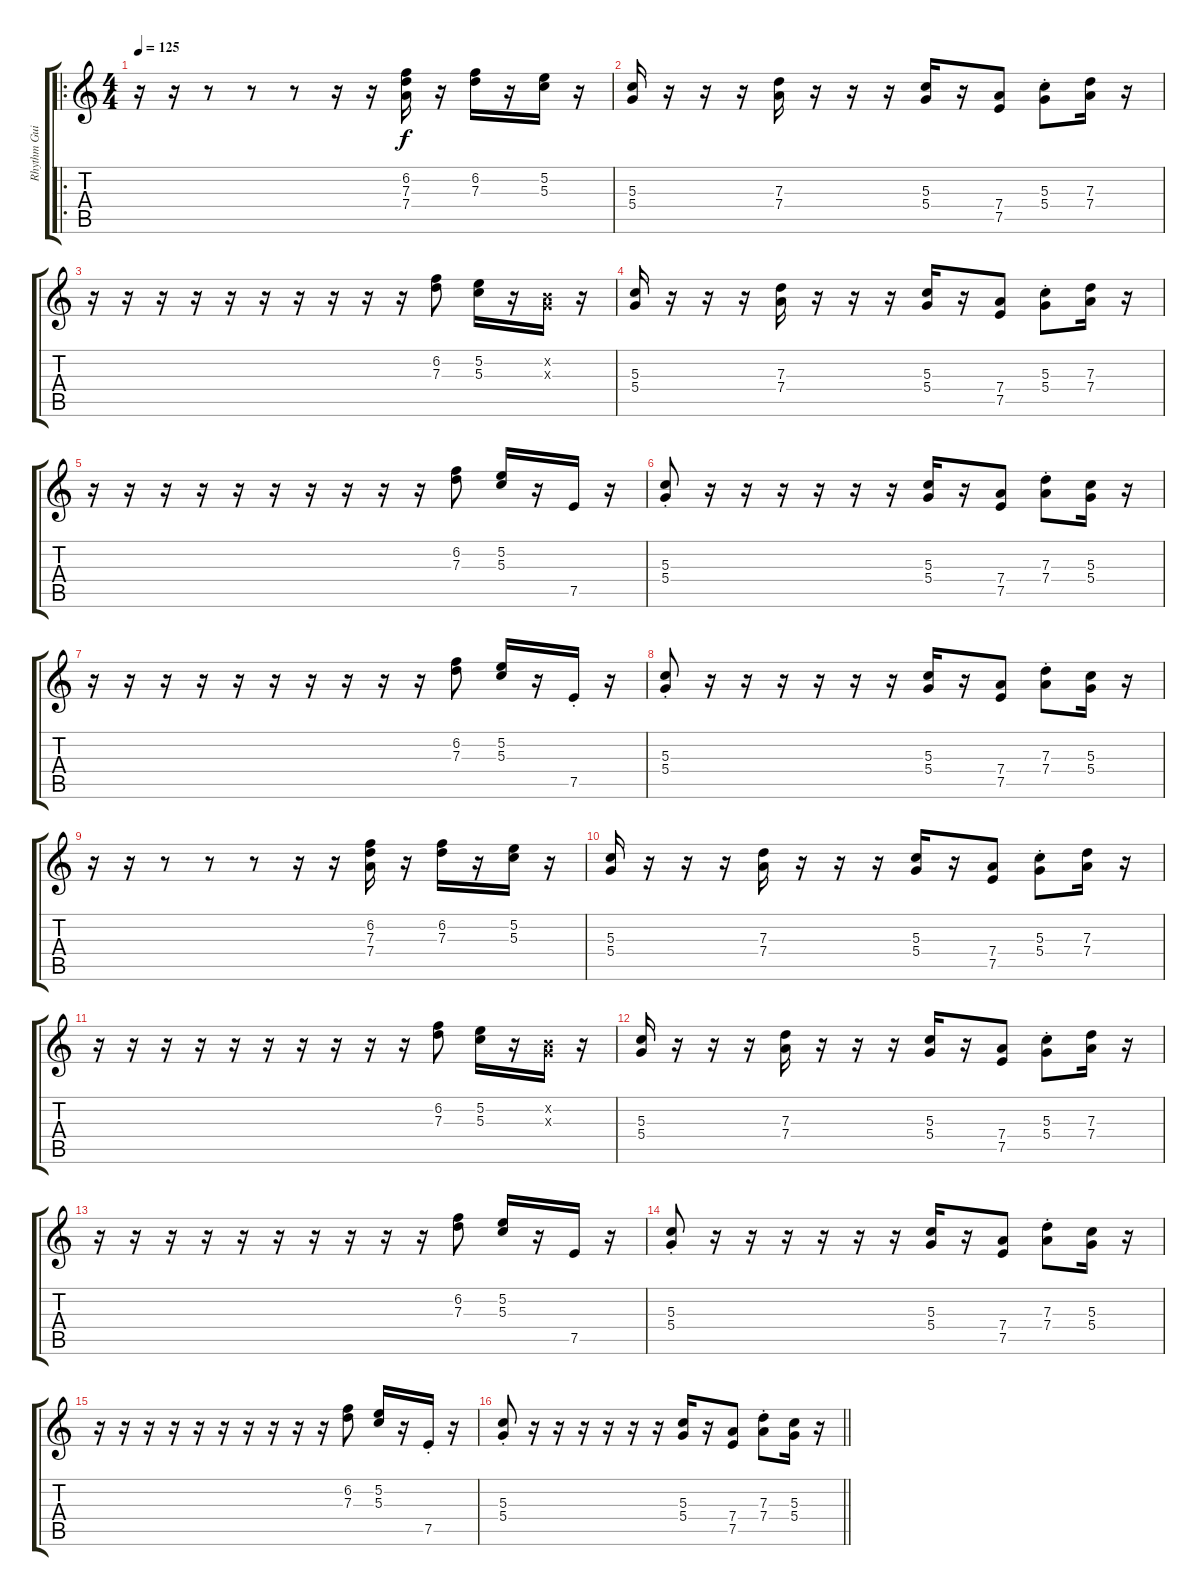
\track ("Rhythm Guitar" "Rhythm Gui") {instrument electricguitarmuted}
\staff {score tabs}
\tuning (E4 B3 G3 D3 A2 E2) {hide}
\ro
\ts (4 4)
\tempo 125
\clef g2
\ks c
r.16{dy f} r.16 r.8 r.8 r.8 r.16 r.16 (6.2 7.3 7.4).16 r.16 (6.2 7.3).16 r.16 (5.2 5.3).16 r.16 |
(5.3 5.4).16 r.16 r.16 r.16 (7.3 7.4).16 r.16 r.16 r.16 (5.3 5.4).16 r.16 (7.4 7.5).8 (5.3 5.4{st}).8 (7.3 7.4).16 r.16 |
r.16 r.16 r.16 r.16 r.16 r.16 r.16 r.16 r.16 r.16 (6.2 7.3).8 (5.2 5.3).16 r.16 (0.2{x} 0.3{x}).16 r.16 |
(5.3 5.4).16 r.16 r.16 r.16 (7.3 7.4).16 r.16 r.16 r.16 (5.3 5.4).16 r.16 (7.4 7.5).8 (5.3 5.4{st}).8 (7.3 7.4).16 r.16 |
r.16 r.16 r.16 r.16 r.16 r.16 r.16 r.16 r.16 r.16 (6.2 7.3).8 (5.2 5.3).16 r.16 7.5.16 r.16 |
(5.3{st} 5.4{st}).8 r.16 r.16 r.16 r.16 r.16 r.16 (5.3 5.4).16 r.16 (7.4 7.5).8 (7.3 7.4{st}).8 (5.3 5.4).16 r.16 |
r.16 r.16 r.16 r.16 r.16 r.16 r.16 r.16 r.16 r.16 (6.2 7.3).8 (5.2 5.3).16 r.16 7.5{st}.16 r.16 |
(5.3{st} 5.4{st}).8 r.16 r.16 r.16 r.16 r.16 r.16 (5.3 5.4).16 r.16 (7.4 7.5).8 (7.3 7.4{st}).8 (5.3 5.4).16 r.16 |
r.16 r.16 r.8 r.8 r.8 r.16 r.16 (6.2 7.3 7.4).16 r.16 (6.2 7.3).16 r.16 (5.2 5.3).16 r.16 |
(5.3 5.4).16 r.16 r.16 r.16 (7.3 7.4).16 r.16 r.16 r.16 (5.3 5.4).16 r.16 (7.4 7.5).8 (5.3 5.4{st}).8 (7.3 7.4).16 r.16 |
r.16 r.16 r.16 r.16 r.16 r.16 r.16 r.16 r.16 r.16 (6.2 7.3).8 (5.2 5.3).16 r.16 (0.2{x} 0.3{x}).16 r.16 |
(5.3 5.4).16 r.16 r.16 r.16 (7.3 7.4).16 r.16 r.16 r.16 (5.3 5.4).16 r.16 (7.4 7.5).8 (5.3 5.4{st}).8 (7.3 7.4).16 r.16 |
r.16 r.16 r.16 r.16 r.16 r.16 r.16 r.16 r.16 r.16 (6.2 7.3).8 (5.2 5.3).16 r.16 7.5.16 r.16 |
(5.3{st} 5.4{st}).8 r.16 r.16 r.16 r.16 r.16 r.16 (5.3 5.4).16 r.16 (7.4 7.5).8 (7.3 7.4{st}).8 (5.3 5.4).16 r.16 |
r.16 r.16 r.16 r.16 r.16 r.16 r.16 r.16 r.16 r.16 (6.2 7.3).8 (5.2 5.3).16 r.16 7.5{st}.16 r.16 |
\barLineRight lightlight
(5.3{st} 5.4{st}).8 r.16 r.16 r.16 r.16 r.16 r.16 (5.3 5.4).16 r.16 (7.4 7.5).8 (7.3 7.4{st}).8 (5.3 5.4).16 r.16
